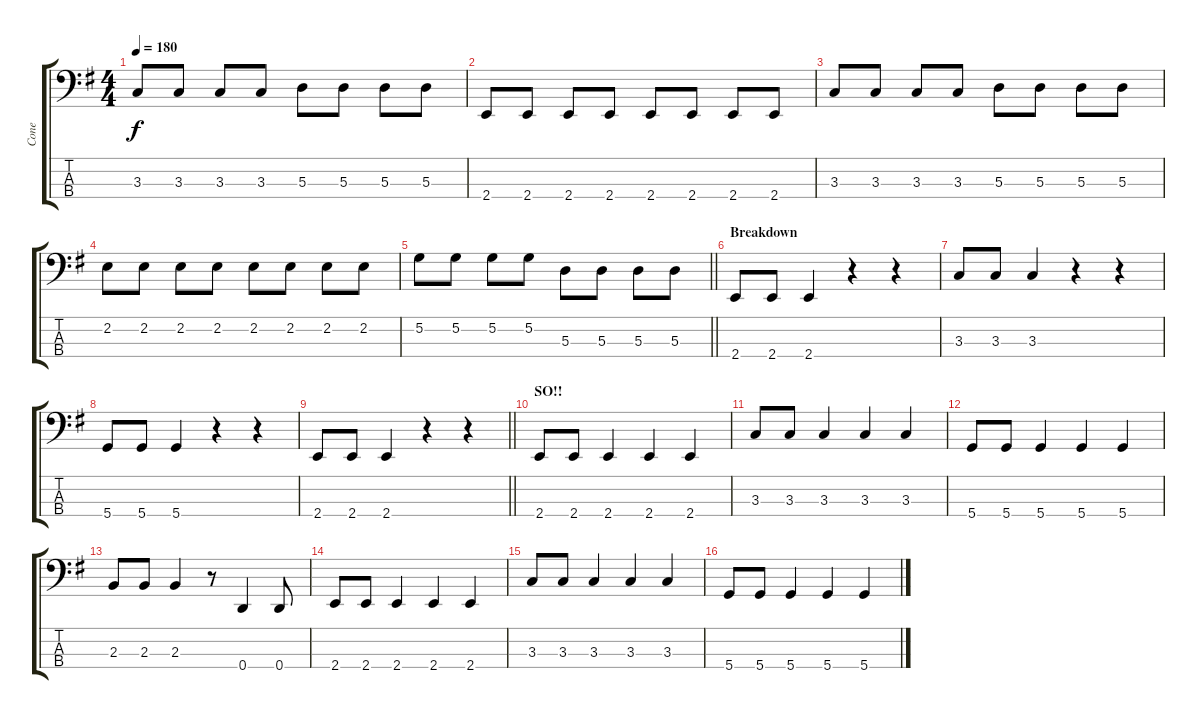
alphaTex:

\track ("Cone" "Cone") {instrument electricbasspick}
\staff {score tabs}
\tuning (G2 D2 A1 D1) {hide}
\ts (4 4)
\tempo 180
\clef f4
\ks g
3.3.8{dy f} 3.3.8 3.3.8 3.3.8 5.3.8 5.3.8 5.3.8 5.3.8 |
2.4.8 2.4.8 2.4.8 2.4.8 2.4.8 2.4.8 2.4.8 2.4.8 |
3.3.8 3.3.8 3.3.8 3.3.8 5.3.8 5.3.8 5.3.8 5.3.8 |
2.2.8 2.2.8 2.2.8 2.2.8 2.2.8 2.2.8 2.2.8 2.2.8 |
\barLineRight lightlight
5.2.8 5.2.8 5.2.8 5.2.8 5.3.8 5.3.8 5.3.8 5.3.8 |
\section ("" "Breakdown")
2.4.8 2.4.8 2.4.4 r.4 r.4 |
3.3.8 3.3.8 3.3.4 r.4 r.4 |
5.4.8 5.4.8 5.4.4 r.4 r.4 |
\barLineRight lightlight
2.4.8 2.4.8 2.4.4 r.4 r.4 |
\section ("" "SO!!")
2.4.8 2.4.8 2.4.4 2.4.4 2.4.4 |
3.3.8 3.3.8 3.3.4 3.3.4 3.3.4 |
5.4.8 5.4.8 5.4.4 5.4.4 5.4.4 |
2.3.8 2.3.8 2.3.4 r.8 0.4.4 0.4.8 |
2.4.8 2.4.8 2.4.4 2.4.4 2.4.4 |
3.3.8 3.3.8 3.3.4 3.3.4 3.3.4 |
5.4.8 5.4.8 5.4.4 5.4.4 5.4.4
